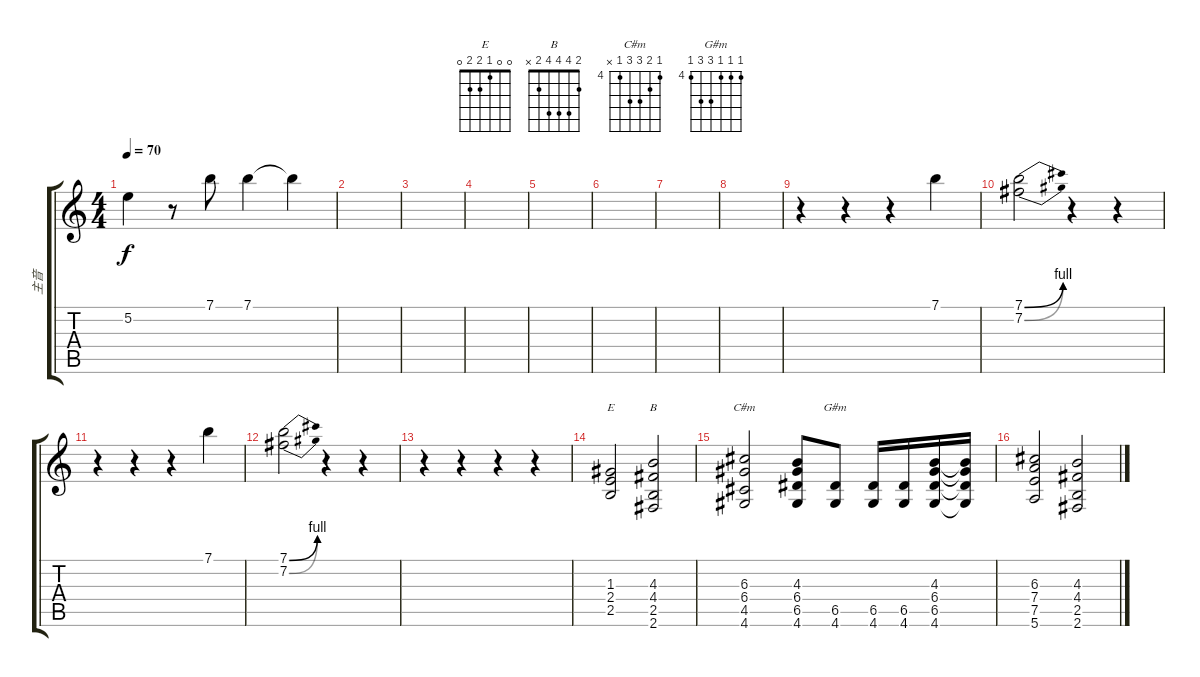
\track ("主音" "主音") {instrument distortionguitar}
\staff {score tabs}
\tuning (E4 B3 G3 D3 A2 E2) {hide}
\chord ("E" 0 0 1 2 2 0)
\chord ("B" 2 4 4 4 2 x)
\chord ("C#m" 4 5 6 6 4 x) {firstfret 4}
\chord ("G#m" 4 4 4 6 6 4) {firstfret 4}
\ts (4 4)
\tempo 70
\clef g2
\ks c
5.2.4{dy f} r.8 7.1.8 7.1.4 7.1{t}.4 |
|
|
|
|
|
|
|
r.4 r.4 r.4 7.1.4 |
(7.1{be (bend 0 0 60 4)} 7.2{be (bend 0 0 60 4)}).2 r.4 r.4 |
r.4 r.4 r.4 7.1.4 |
(7.1{be (bend 0 0 60 4)} 7.2{be (bend 0 0 60 4)}).2 r.4 r.4 |
r.4 r.4 r.4 r.4 |
(1.3 2.4 2.5).2{ch "E"} (4.3 4.4 2.5 2.6).2{ch "B"} |
(6.3 6.4 4.5 4.6).2{ch "C#m"} (4.3 6.4 6.5 4.6).8 (6.5 4.6).8{ch "G#m"} (6.5 4.6).16 (6.5 4.6).16 (4.3 6.4 6.5 4.6).16 (4.3{t} 6.4{t} 6.5{t} 4.6{t}).16 |
(6.3 7.4 7.5 5.6).2 (4.3 4.4 2.5 2.6).2
